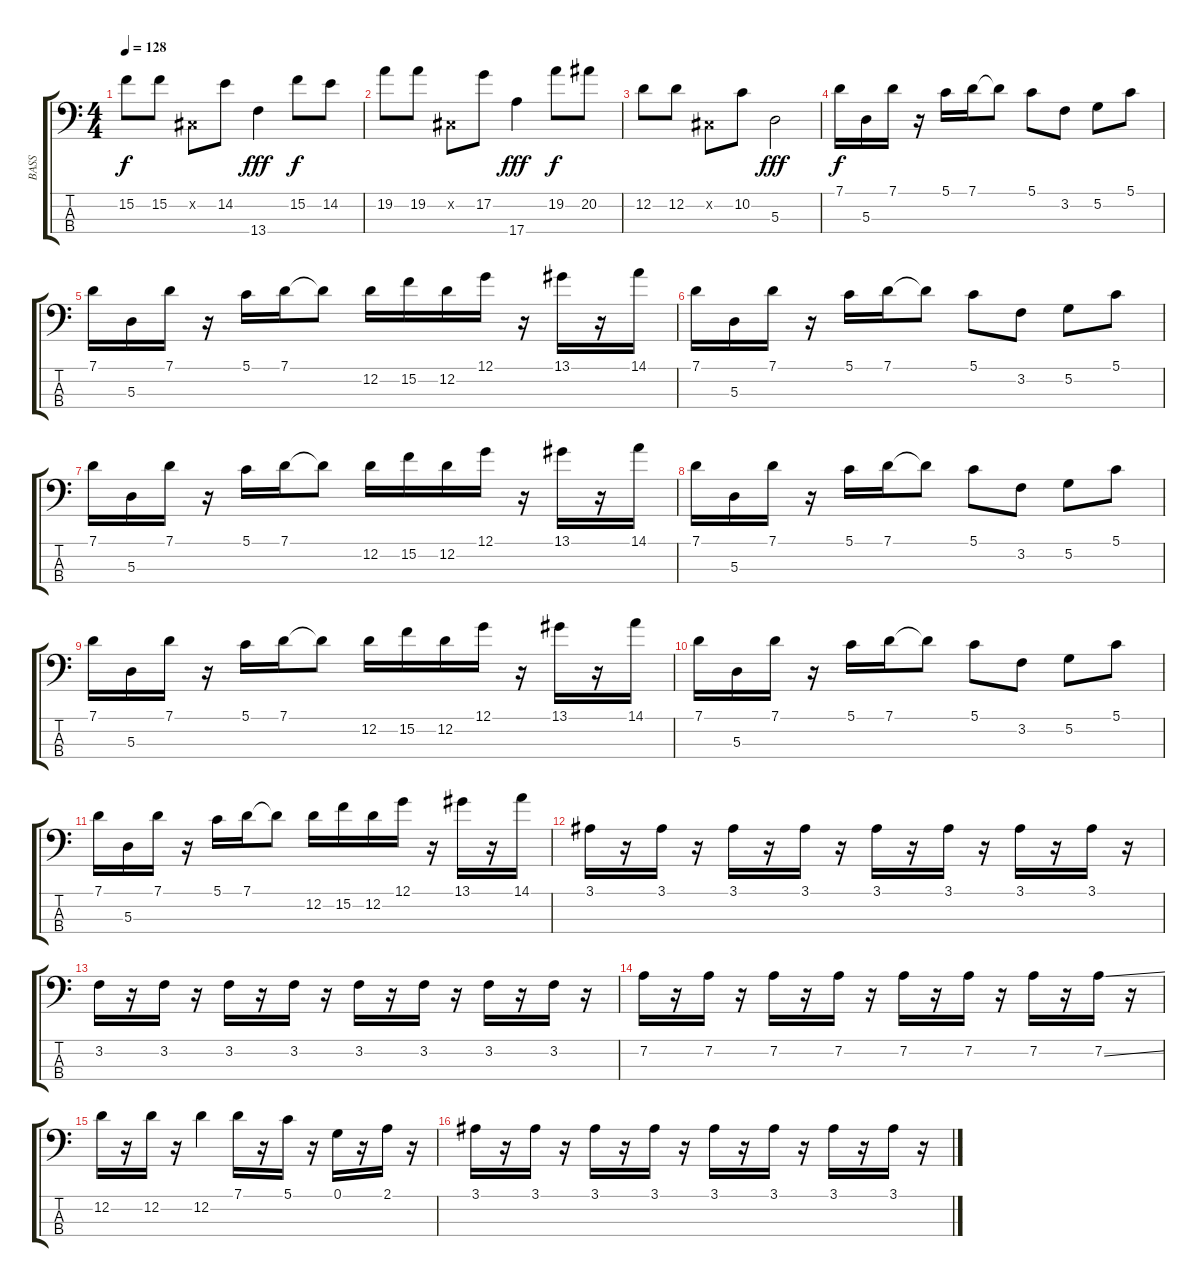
\track ("BASS" "BASS") {instrument electricbasspick}
\staff {score tabs}
\tuning (G2 D2 A1 E1) {hide}
\ts (4 4)
\tempo 128
\clef f4
\ks c
15.2.8{dy f} 15.2.8 -1.2{x}.8 14.2.8 13.4.4{dy fff} 15.2.8{dy f} 14.2.8 |
19.2.8 19.2.8 -1.2{x}.8 17.2.8 17.4.4{dy fff} 19.2.8{dy f} 20.2.8 |
12.2.8 12.2.8 -1.2{x}.8 10.2.8 5.3.2{dy fff} |
7.1.16{dy f} 5.3.16 7.1.16 r.16 5.1.16 7.1.16 7.1{t}.8 5.1.8 3.2.8 5.2.8 5.1.8 |
7.1.16 5.3.16 7.1.16 r.16 5.1.16 7.1.16 7.1{t}.8 12.2.16 15.2.16 12.2.16 12.1.16 r.16 13.1.16 r.16 14.1.16 |
7.1.16 5.3.16 7.1.16 r.16 5.1.16 7.1.16 7.1{t}.8 5.1.8 3.2.8 5.2.8 5.1.8 |
7.1.16 5.3.16 7.1.16 r.16 5.1.16 7.1.16 7.1{t}.8 12.2.16 15.2.16 12.2.16 12.1.16 r.16 13.1.16 r.16 14.1.16 |
7.1.16 5.3.16 7.1.16 r.16 5.1.16 7.1.16 7.1{t}.8 5.1.8 3.2.8 5.2.8 5.1.8 |
7.1.16 5.3.16 7.1.16 r.16 5.1.16 7.1.16 7.1{t}.8 12.2.16 15.2.16 12.2.16 12.1.16 r.16 13.1.16 r.16 14.1.16 |
7.1.16 5.3.16 7.1.16 r.16 5.1.16 7.1.16 7.1{t}.8 5.1.8 3.2.8 5.2.8 5.1.8 |
7.1.16 5.3.16 7.1.16 r.16 5.1.16 7.1.16 7.1{t}.8 12.2.16 15.2.16 12.2.16 12.1.16 r.16 13.1.16 r.16 14.1.16 |
3.1.16 r.16 3.1.16 r.16 3.1.16 r.16 3.1.16 r.16 3.1.16 r.16 3.1.16 r.16 3.1.16 r.16 3.1.16 r.16 |
3.2.16 r.16 3.2.16 r.16 3.2.16 r.16 3.2.16 r.16 3.2.16 r.16 3.2.16 r.16 3.2.16 r.16 3.2.16 r.16 |
7.2.16 r.16 7.2.16 r.16 7.2.16 r.16 7.2.16 r.16 7.2.16 r.16 7.2.16 r.16 7.2.16 r.16 7.2{ss}.16 r.16 |
12.2.16 r.16 12.2.16 r.16 12.2.4 7.1.16 r.16 5.1.16 r.16 0.1.16 r.16 2.1.16 r.16 |
3.1.16 r.16 3.1.16 r.16 3.1.16 r.16 3.1.16 r.16 3.1.16 r.16 3.1.16 r.16 3.1.16 r.16 3.1.16 r.16
